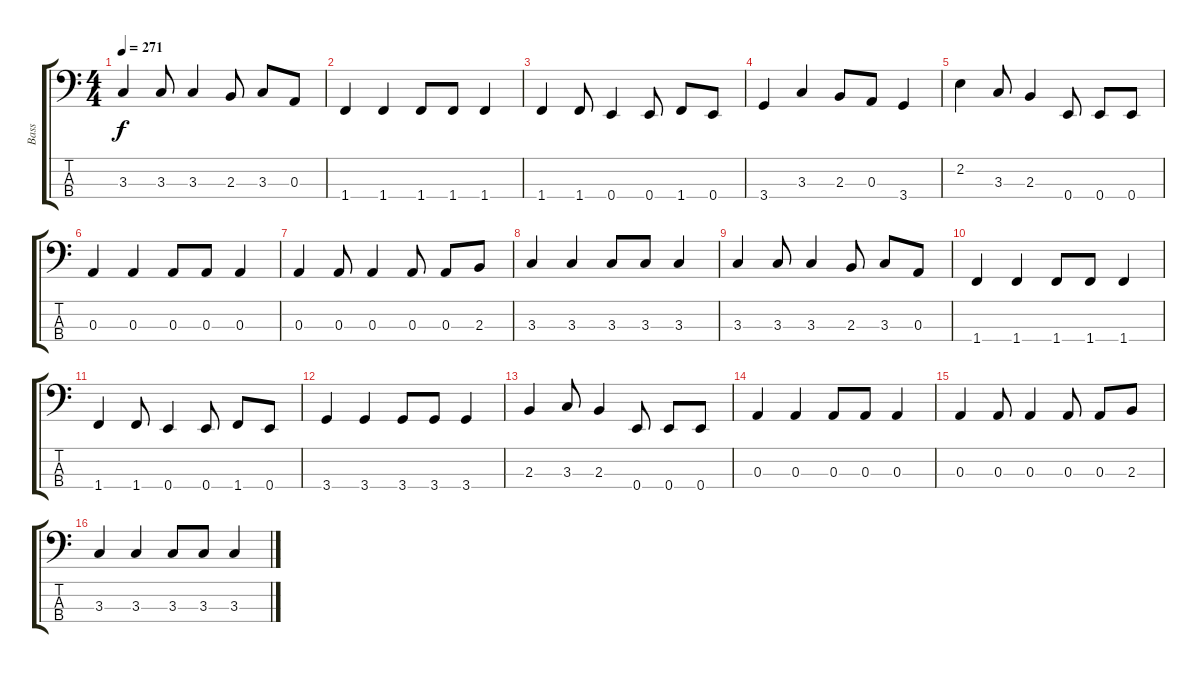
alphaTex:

\track ("Bass" "Bass") {instrument electricbassfinger}
\staff {score tabs}
\tuning (G2 D2 A1 E1) {hide}
\ts (4 4)
\tempo 271
\clef f4
\ks c
3.3.4{dy f} 3.3.8 3.3.4 2.3.8 3.3.8 0.3.8 |
1.4.4 1.4.4 1.4.8 1.4.8 1.4.4 |
1.4.4 1.4.8 0.4.4 0.4.8 1.4.8 0.4.8 |
3.4.4 3.3.4 2.3.8 0.3.8 3.4.4 |
2.2.4 3.3.8 2.3.4 0.4.8 0.4.8 0.4.8 |
0.3.4 0.3.4 0.3.8 0.3.8 0.3.4 |
0.3.4 0.3.8 0.3.4 0.3.8 0.3.8 2.3.8 |
3.3.4 3.3.4 3.3.8 3.3.8 3.3.4 |
3.3.4 3.3.8 3.3.4 2.3.8 3.3.8 0.3.8 |
1.4.4 1.4.4 1.4.8 1.4.8 1.4.4 |
1.4.4 1.4.8 0.4.4 0.4.8 1.4.8 0.4.8 |
3.4.4 3.4.4 3.4.8 3.4.8 3.4.4 |
2.3.4 3.3.8 2.3.4 0.4.8 0.4.8 0.4.8 |
0.3.4 0.3.4 0.3.8 0.3.8 0.3.4 |
0.3.4 0.3.8 0.3.4 0.3.8 0.3.8 2.3.8 |
3.3.4 3.3.4 3.3.8 3.3.8 3.3.4
